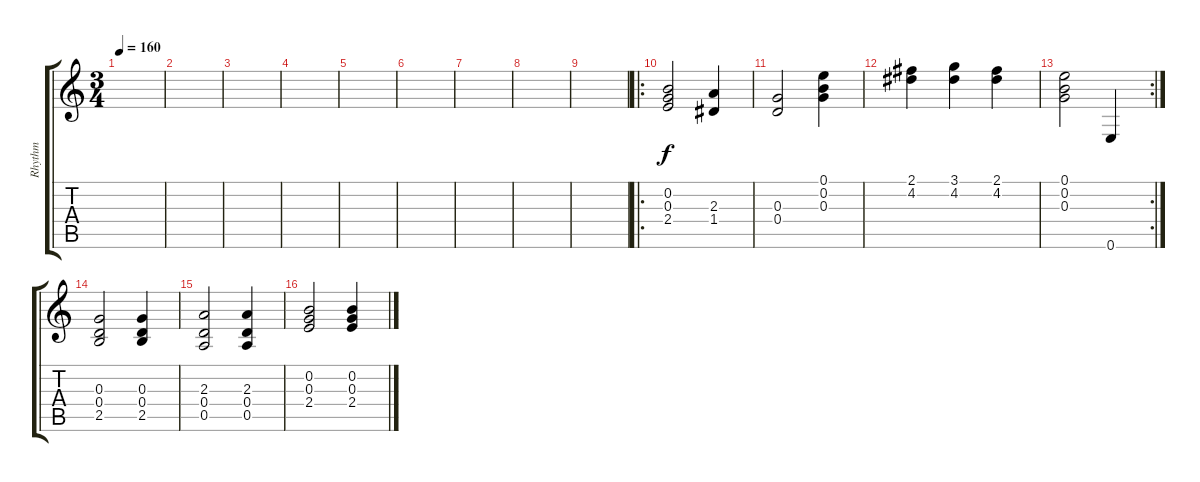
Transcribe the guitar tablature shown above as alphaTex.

\track ("Rhythm" "Rhythm") {instrument distortionguitar}
\staff {score tabs}
\tuning (E4 B3 G3 D3 A2 E2) {hide}
\ts (3 4)
\tempo 160
\clef g2
\ks c
|
|
|
|
|
|
|
|
|
\ro
(0.2 0.3 2.4).2 (2.3 1.4).4 |
(0.3 0.4).2 (0.1 0.2 0.3).4 |
(2.1 4.2).4 (3.1 4.2).4 (2.1 4.2).4 |
\rc 2
(0.1 0.2 0.3).2 0.6.4 |
(0.3 0.4 2.5).2 (0.3 0.4 2.5).4 |
(2.3 0.4 0.5).2 (2.3 0.4 0.5).4 |
(0.2 0.3 2.4).2 (0.2 0.3 2.4).4
